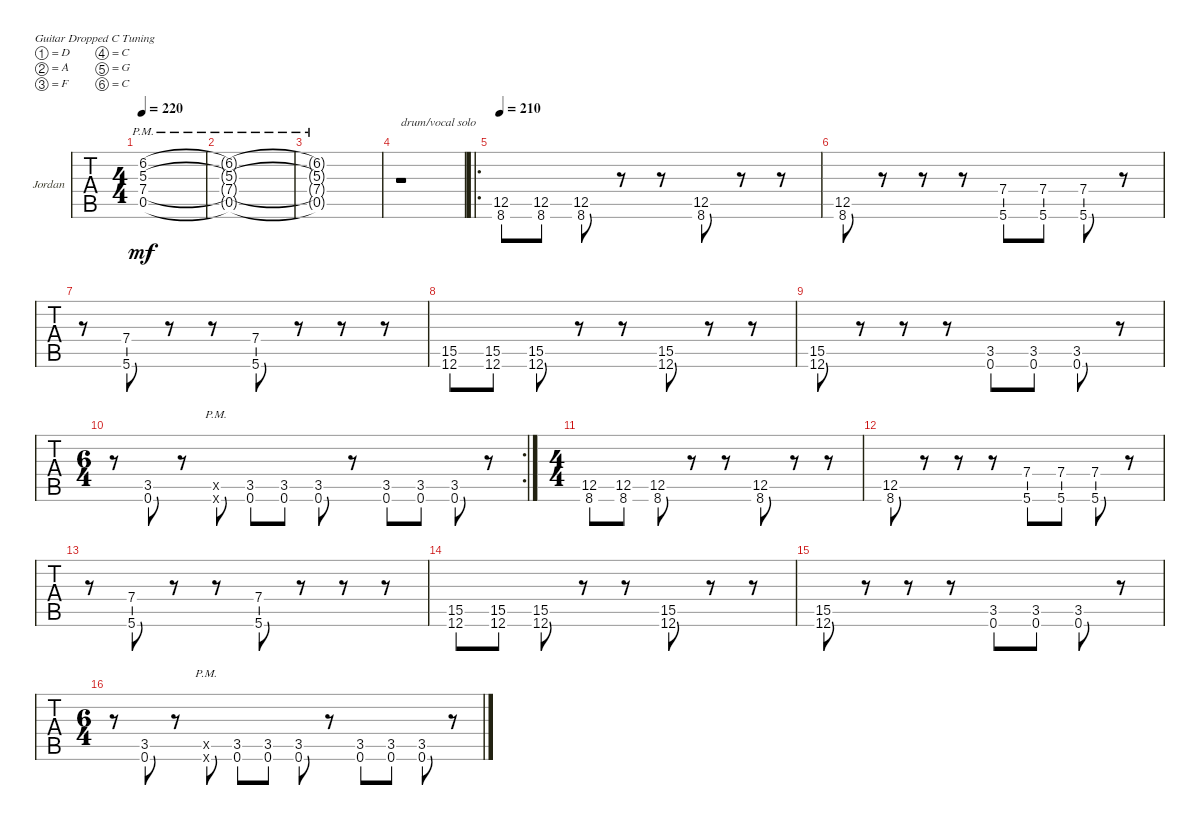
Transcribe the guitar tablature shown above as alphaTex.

\bracketExtendMode groupsimilarinstruments
\firstSystemTrackNameOrientation horizontal
\otherSystemsTrackNameOrientation horizontal
\track ("Jid-Lee" "Jordan") {instrument overdrivenguitar}
\staff {tabs}
\tuning (D4 A3 F3 C3 G2 C2)
\ts (4 4)
\tempo 220
\clef g2
\ks c
(7.4{pm} 5.3 6.2 0.5{pm}).1{dy mf} |
(7.4{pm t} 5.3{t} 6.2{t} 0.5{pm t}).1 |
(7.4{pm t} 5.3{t} 6.2{t} 0.5{pm t}).1 |
r.1{txt "drum/vocal solo"} |
\ro
\tempo 210
(12.5 8.6).8 (12.5 8.6).8 (12.5 8.6).8 r.8 r.8 (12.5 8.6).8 r.8 r.8 |
(12.5 8.6).8 r.8 r.8 r.8 (5.6 7.4).8 (5.6 7.4).8 (5.6 7.4).8 r.8 |
r.8 (5.6 7.4).8 r.8 r.8 (5.6 7.4).8 r.8 r.8 r.8 |
(12.6 15.5).8 (12.6 15.5).8 (12.6 15.5).8 r.8 r.8 (12.6 15.5).8 r.8 r.8 |
(12.6 15.5).8 r.8 r.8 r.8 (0.6 3.5).8 (0.6 3.5).8 (0.6 3.5).8 r.8 |
\rc 2
\ts (6 4)
r.8 (0.6 3.5).8 r.8 (0.6{pm x} 0.5{x}).8 (0.6 3.5).8 (0.6 3.5).8 (0.6 3.5).8 r.8 (0.6 3.5).8 (0.6 3.5).8 (0.6 3.5).8 r.8 |
\ts (4 4)
(12.5 8.6).8 (12.5 8.6).8 (12.5 8.6).8 r.8 r.8 (12.5 8.6).8 r.8 r.8 |
(12.5 8.6).8 r.8 r.8 r.8 (5.6 7.4).8 (5.6 7.4).8 (5.6 7.4).8 r.8 |
r.8 (5.6 7.4).8 r.8 r.8 (5.6 7.4).8 r.8 r.8 r.8 |
(12.6 15.5).8 (12.6 15.5).8 (12.6 15.5).8 r.8 r.8 (12.6 15.5).8 r.8 r.8 |
(12.6 15.5).8 r.8 r.8 r.8 (0.6 3.5).8 (0.6 3.5).8 (0.6 3.5).8 r.8 |
\ts (6 4)
r.8 (0.6 3.5).8 r.8 (0.6{pm x} 0.5{x}).8 (0.6 3.5).8 (0.6 3.5).8 (0.6 3.5).8 r.8 (0.6 3.5).8 (0.6 3.5).8 (0.6 3.5).8 r.8
